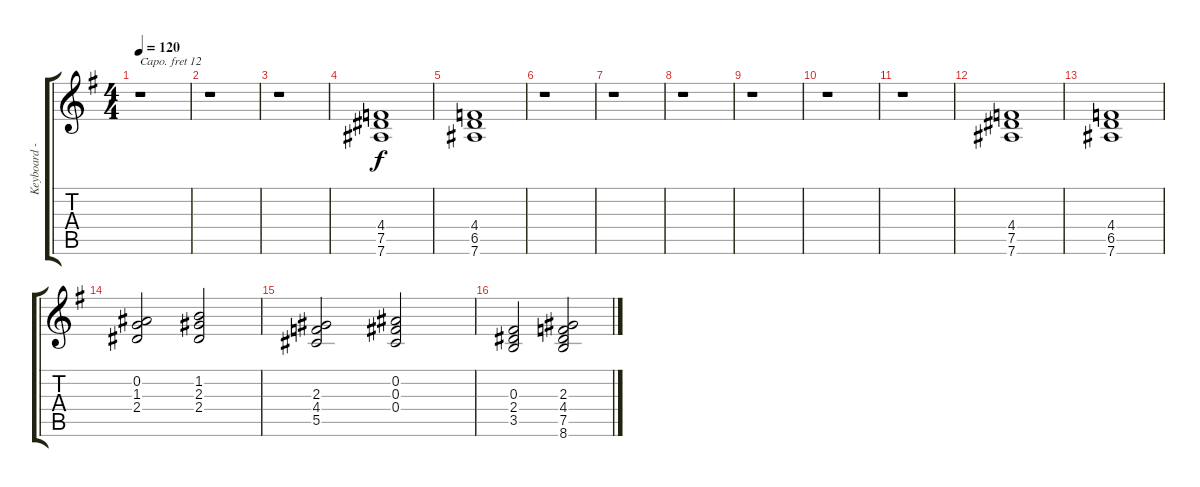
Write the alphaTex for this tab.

\track ("Keyboard - Derek Sherinian" "Keyboard -") {instrument choiraahs}
\staff {score tabs}
\capo 12
\tuning (Eb4 Bb3 Gb3 Db3 Ab2 Eb2) {hide}
\ts (4 4)
\tempo 120
\clef g2
\ks eminor
r.1{dy f} |
r.1 |
r.1 |
(4.4 7.5 7.6).1 |
(4.4 6.5 7.6).1 |
r.1 |
r.1 |
r.1 |
r.1 |
r.1 |
r.1 |
(4.4 7.5 7.6).1 |
(4.4 6.5 7.6).1 |
(0.2 1.3 2.4).2 (1.2 2.3 2.4).2 |
(2.3 4.4 5.5).2 (0.2 0.3 0.4).2 |
(0.3 2.4 3.5).2 (2.3 4.4 7.5 8.6).2
